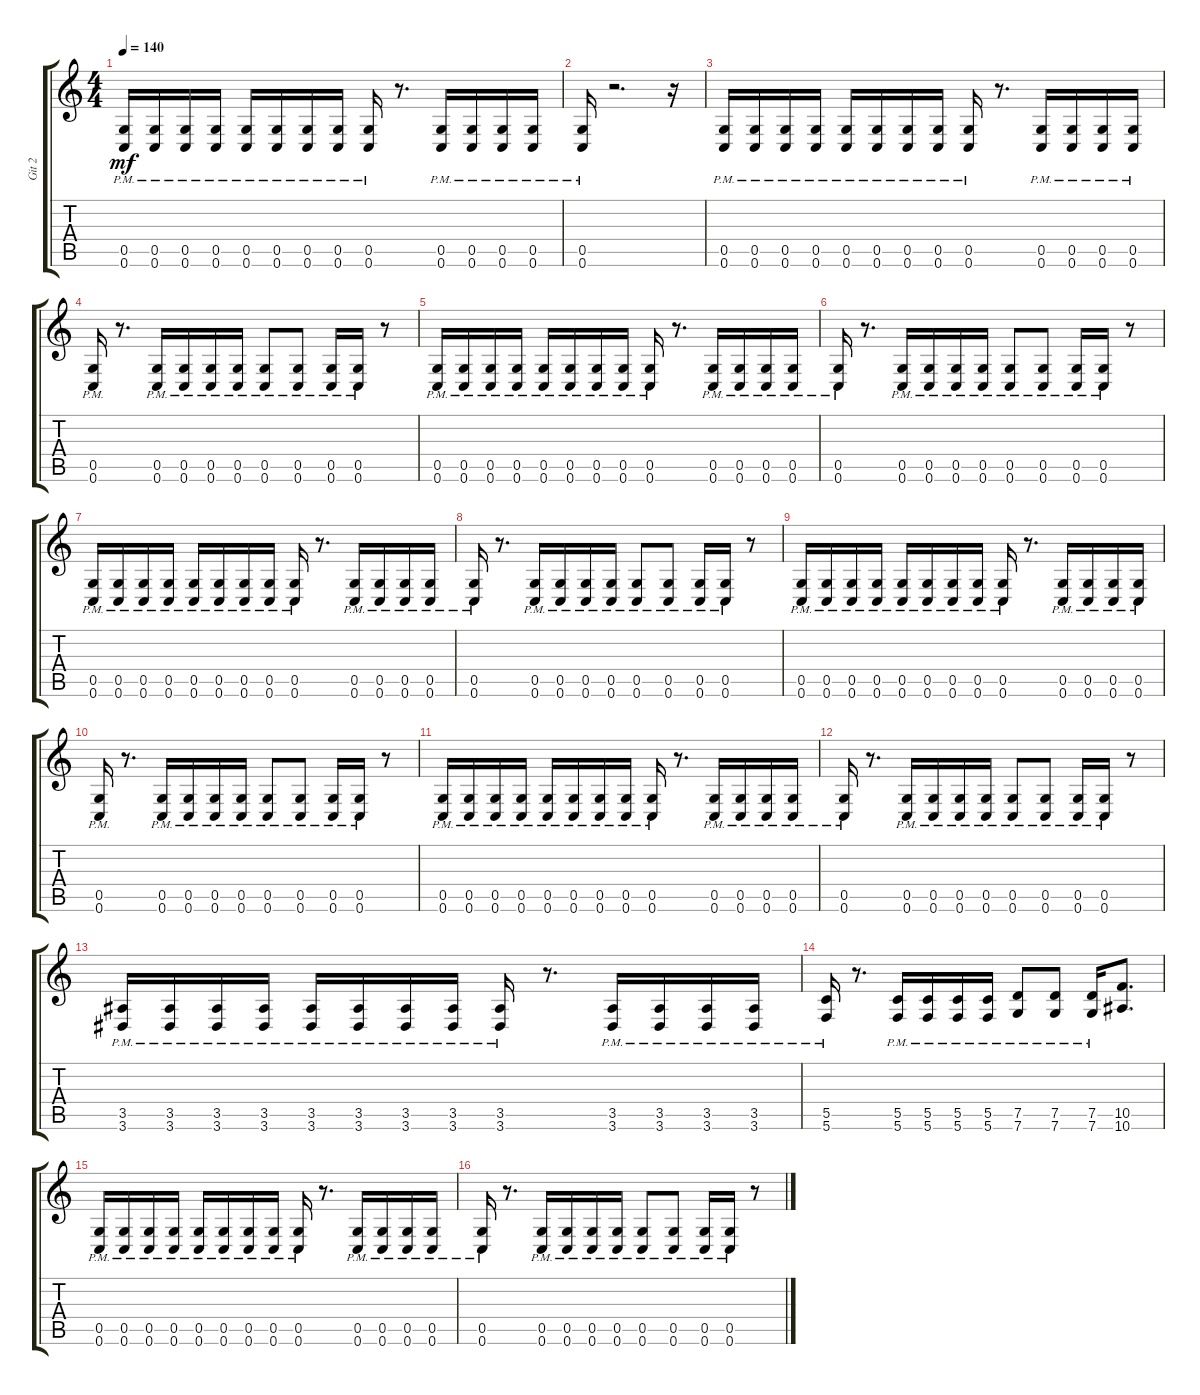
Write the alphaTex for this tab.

\track ("Git 2" "Git 2") {instrument overdrivenguitar}
\staff {score tabs}
\tuning (D4 A3 F3 C3 G2 C2) {hide}
\ts (4 4)
\tempo 140
\clef g2
\ks c
(0.5{pm} 0.6{pm}).16{dy mf} (0.5{pm} 0.6{pm}).16 (0.5{pm} 0.6{pm}).16 (0.5{pm} 0.6{pm}).16 (0.5{pm} 0.6{pm}).16 (0.5{pm} 0.6{pm}).16 (0.5{pm} 0.6{pm}).16 (0.5{pm} 0.6{pm}).16 (0.5{pm} 0.6{pm}).16 r.8{d} (0.5{pm} 0.6{pm}).16 (0.5{pm} 0.6{pm}).16 (0.5{pm} 0.6{pm}).16 (0.5{pm} 0.6{pm}).16 |
(0.5{pm} 0.6{pm}).16 r.2{d} r.16 |
(0.5{pm} 0.6{pm}).16 (0.5{pm} 0.6{pm}).16 (0.5{pm} 0.6{pm}).16 (0.5{pm} 0.6{pm}).16 (0.5{pm} 0.6{pm}).16 (0.5{pm} 0.6{pm}).16 (0.5{pm} 0.6{pm}).16 (0.5{pm} 0.6{pm}).16 (0.5{pm} 0.6{pm}).16 r.8{d} (0.5{pm} 0.6{pm}).16 (0.5{pm} 0.6{pm}).16 (0.5{pm} 0.6{pm}).16 (0.5{pm} 0.6{pm}).16 |
(0.5{pm} 0.6{pm}).16 r.8{d} (0.5{pm} 0.6{pm}).16 (0.5{pm} 0.6{pm}).16 (0.5{pm} 0.6{pm}).16 (0.5{pm} 0.6{pm}).16 (0.5{pm} 0.6{pm}).8 (0.5{pm} 0.6{pm}).8 (0.5{pm} 0.6{pm}).16 (0.5{pm} 0.6{pm}).16 r.8 |
(0.5{pm} 0.6{pm}).16 (0.5{pm} 0.6{pm}).16 (0.5{pm} 0.6{pm}).16 (0.5{pm} 0.6{pm}).16 (0.5{pm} 0.6{pm}).16 (0.5{pm} 0.6{pm}).16 (0.5{pm} 0.6{pm}).16 (0.5{pm} 0.6{pm}).16 (0.5{pm} 0.6{pm}).16 r.8{d} (0.5{pm} 0.6{pm}).16 (0.5{pm} 0.6{pm}).16 (0.5{pm} 0.6{pm}).16 (0.5{pm} 0.6{pm}).16 |
(0.5{pm} 0.6{pm}).16 r.8{d} (0.5{pm} 0.6{pm}).16 (0.5{pm} 0.6{pm}).16 (0.5{pm} 0.6{pm}).16 (0.5{pm} 0.6{pm}).16 (0.5{pm} 0.6{pm}).8 (0.5{pm} 0.6{pm}).8 (0.5{pm} 0.6{pm}).16 (0.5{pm} 0.6{pm}).16 r.8 |
(0.5{pm} 0.6{pm}).16 (0.5{pm} 0.6{pm}).16 (0.5{pm} 0.6{pm}).16 (0.5{pm} 0.6{pm}).16 (0.5{pm} 0.6{pm}).16 (0.5{pm} 0.6{pm}).16 (0.5{pm} 0.6{pm}).16 (0.5{pm} 0.6{pm}).16 (0.5{pm} 0.6{pm}).16 r.8{d} (0.5{pm} 0.6{pm}).16 (0.5{pm} 0.6{pm}).16 (0.5{pm} 0.6{pm}).16 (0.5{pm} 0.6{pm}).16 |
(0.5{pm} 0.6{pm}).16 r.8{d} (0.5{pm} 0.6{pm}).16 (0.5{pm} 0.6{pm}).16 (0.5{pm} 0.6{pm}).16 (0.5{pm} 0.6{pm}).16 (0.5{pm} 0.6{pm}).8 (0.5{pm} 0.6{pm}).8 (0.5{pm} 0.6{pm}).16 (0.5{pm} 0.6{pm}).16 r.8 |
(0.5{pm} 0.6{pm}).16 (0.5{pm} 0.6{pm}).16 (0.5{pm} 0.6{pm}).16 (0.5{pm} 0.6{pm}).16 (0.5{pm} 0.6{pm}).16 (0.5{pm} 0.6{pm}).16 (0.5{pm} 0.6{pm}).16 (0.5{pm} 0.6{pm}).16 (0.5{pm} 0.6{pm}).16 r.8{d} (0.5{pm} 0.6{pm}).16 (0.5{pm} 0.6{pm}).16 (0.5{pm} 0.6{pm}).16 (0.5{pm} 0.6{pm}).16 |
(0.5{pm} 0.6{pm}).16 r.8{d} (0.5{pm} 0.6{pm}).16 (0.5{pm} 0.6{pm}).16 (0.5{pm} 0.6{pm}).16 (0.5{pm} 0.6{pm}).16 (0.5{pm} 0.6{pm}).8 (0.5{pm} 0.6{pm}).8 (0.5{pm} 0.6{pm}).16 (0.5{pm} 0.6{pm}).16 r.8 |
(0.5{pm} 0.6{pm}).16 (0.5{pm} 0.6{pm}).16 (0.5{pm} 0.6{pm}).16 (0.5{pm} 0.6{pm}).16 (0.5{pm} 0.6{pm}).16 (0.5{pm} 0.6{pm}).16 (0.5{pm} 0.6{pm}).16 (0.5{pm} 0.6{pm}).16 (0.5{pm} 0.6{pm}).16 r.8{d} (0.5{pm} 0.6{pm}).16 (0.5{pm} 0.6{pm}).16 (0.5{pm} 0.6{pm}).16 (0.5{pm} 0.6{pm}).16 |
(0.5{pm} 0.6{pm}).16 r.8{d} (0.5{pm} 0.6{pm}).16 (0.5{pm} 0.6{pm}).16 (0.5{pm} 0.6{pm}).16 (0.5{pm} 0.6{pm}).16 (0.5{pm} 0.6{pm}).8 (0.5{pm} 0.6{pm}).8 (0.5{pm} 0.6{pm}).16 (0.5{pm} 0.6{pm}).16 r.8 |
(3.5{pm} 3.6{pm}).16 (3.5{pm} 3.6{pm}).16 (3.5{pm} 3.6{pm}).16 (3.5{pm} 3.6{pm}).16 (3.5{pm} 3.6{pm}).16 (3.5{pm} 3.6{pm}).16 (3.5{pm} 3.6{pm}).16 (3.5{pm} 3.6{pm}).16 (3.5{pm} 3.6{pm}).16 r.8{d} (3.5{pm} 3.6{pm}).16 (3.5{pm} 3.6{pm}).16 (3.5{pm} 3.6{pm}).16 (3.5{pm} 3.6{pm}).16 |
(5.5{pm} 5.6{pm}).16 r.8{d} (5.5{pm} 5.6{pm}).16 (5.5{pm} 5.6{pm}).16 (5.5{pm} 5.6{pm}).16 (5.5{pm} 5.6{pm}).16 (7.5{pm} 7.6{pm}).8 (7.5{pm} 7.6{pm}).8 (7.5{pm} 7.6{pm}).16 (10.5 10.6).8{d} |
(0.5{pm} 0.6{pm}).16 (0.5{pm} 0.6{pm}).16 (0.5{pm} 0.6{pm}).16 (0.5{pm} 0.6{pm}).16 (0.5{pm} 0.6{pm}).16 (0.5{pm} 0.6{pm}).16 (0.5{pm} 0.6{pm}).16 (0.5{pm} 0.6{pm}).16 (0.5{pm} 0.6{pm}).16 r.8{d} (0.5{pm} 0.6{pm}).16 (0.5{pm} 0.6{pm}).16 (0.5{pm} 0.6{pm}).16 (0.5{pm} 0.6{pm}).16 |
(0.5{pm} 0.6{pm}).16 r.8{d} (0.5{pm} 0.6{pm}).16 (0.5{pm} 0.6{pm}).16 (0.5{pm} 0.6{pm}).16 (0.5{pm} 0.6{pm}).16 (0.5{pm} 0.6{pm}).8 (0.5{pm} 0.6{pm}).8 (0.5{pm} 0.6{pm}).16 (0.5{pm} 0.6{pm}).16 r.8
